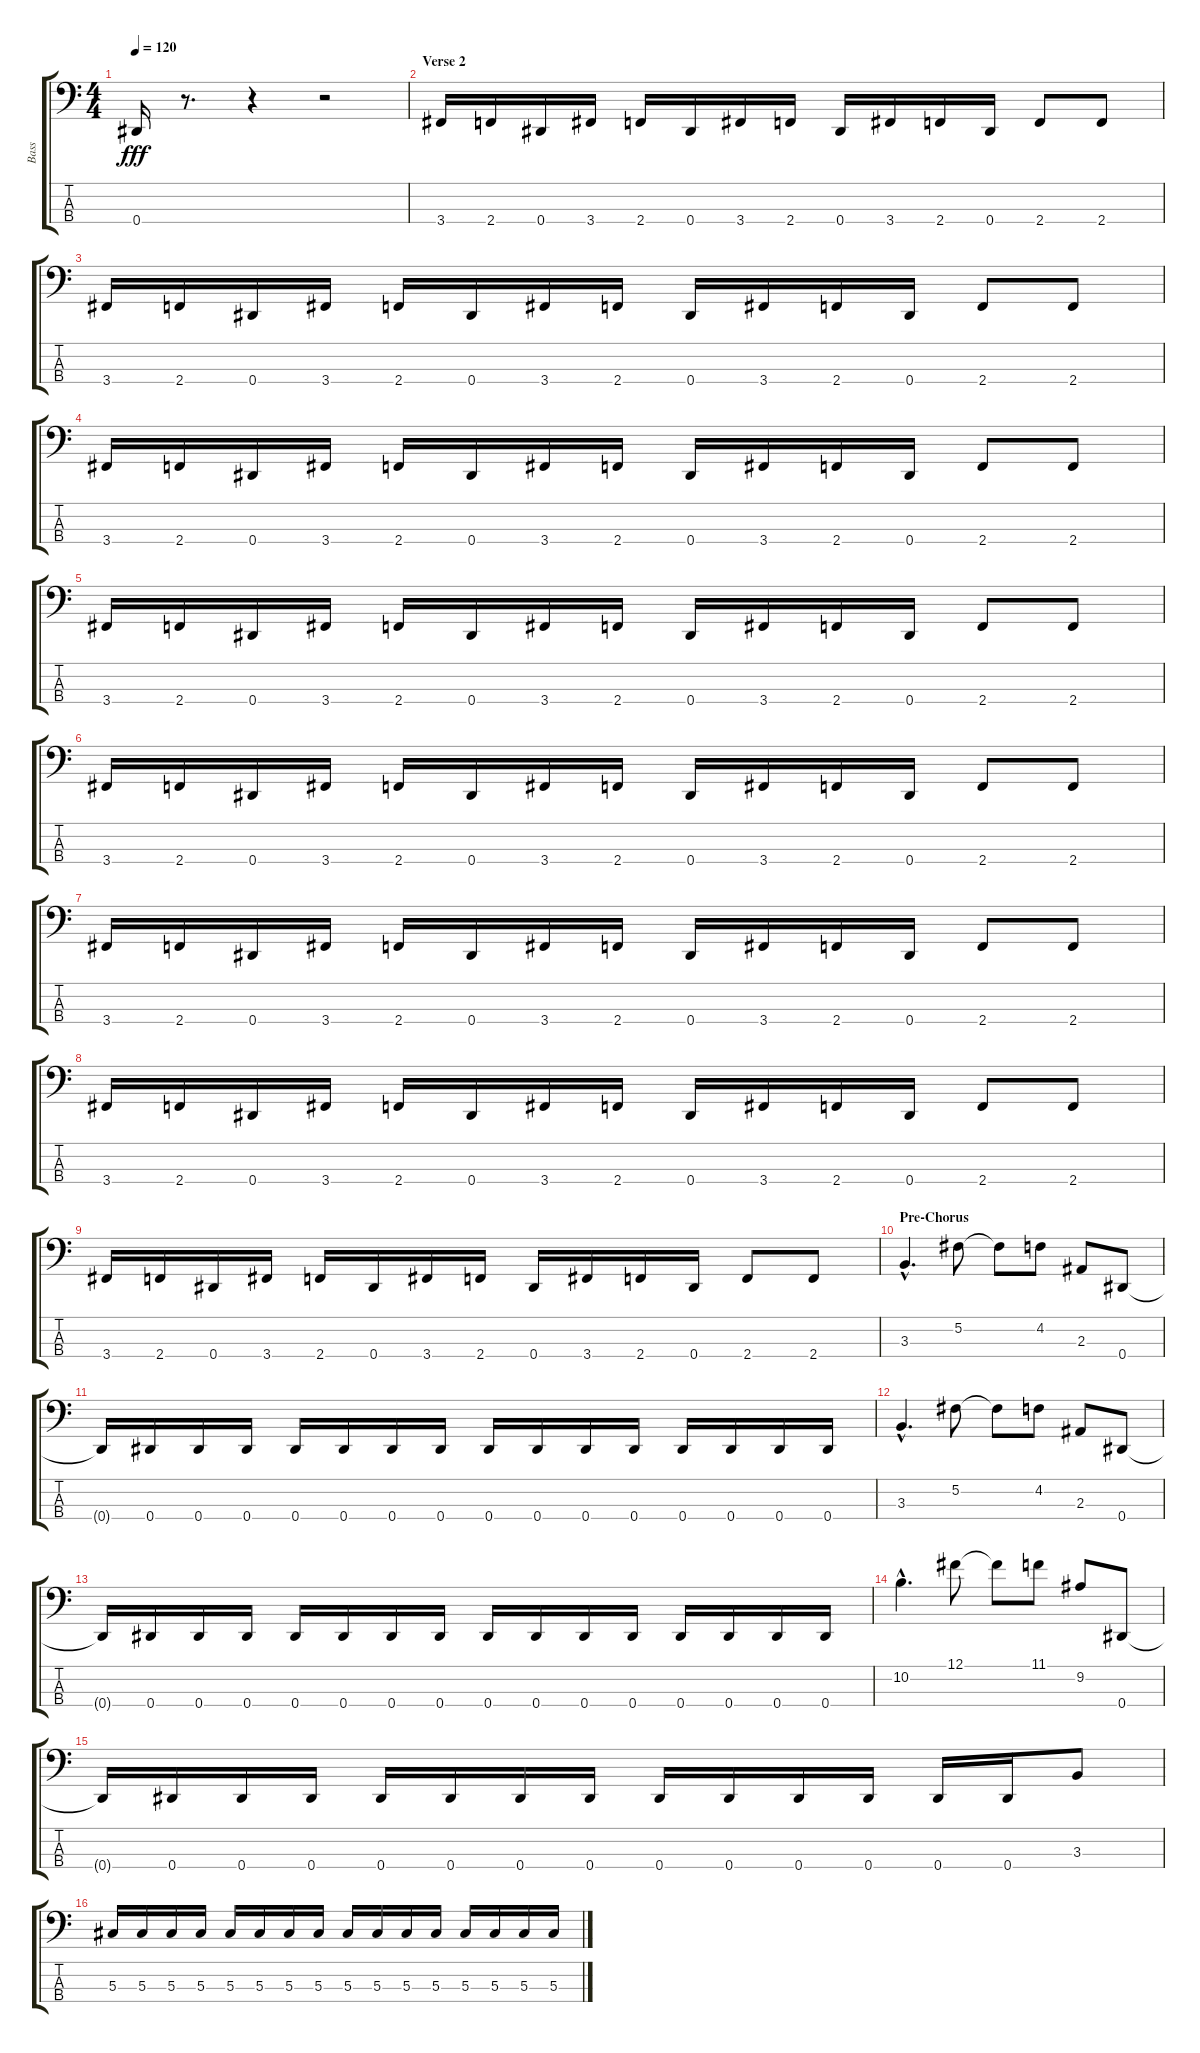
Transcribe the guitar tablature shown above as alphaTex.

\track ("Bass" "Bass") {instrument electricbassfinger}
\staff {score tabs}
\tuning (Gb2 Db2 Ab1 Eb1) {hide}
\ts (4 4)
\tempo 120
\clef f4
\ks c
0.4.16{dy fff} r.8{d} r.4 r.2 |
\section ("" "Verse 2")
3.4.16 2.4.16 0.4.16 3.4.16 2.4.16 0.4.16 3.4.16 2.4.16 0.4.16 3.4.16 2.4.16 0.4.16 2.4.8 2.4.8 |
3.4.16 2.4.16 0.4.16 3.4.16 2.4.16 0.4.16 3.4.16 2.4.16 0.4.16 3.4.16 2.4.16 0.4.16 2.4.8 2.4.8 |
3.4.16 2.4.16 0.4.16 3.4.16 2.4.16 0.4.16 3.4.16 2.4.16 0.4.16 3.4.16 2.4.16 0.4.16 2.4.8 2.4.8 |
3.4.16 2.4.16 0.4.16 3.4.16 2.4.16 0.4.16 3.4.16 2.4.16 0.4.16 3.4.16 2.4.16 0.4.16 2.4.8 2.4.8 |
3.4.16 2.4.16 0.4.16 3.4.16 2.4.16 0.4.16 3.4.16 2.4.16 0.4.16 3.4.16 2.4.16 0.4.16 2.4.8 2.4.8 |
3.4.16 2.4.16 0.4.16 3.4.16 2.4.16 0.4.16 3.4.16 2.4.16 0.4.16 3.4.16 2.4.16 0.4.16 2.4.8 2.4.8 |
3.4.16 2.4.16 0.4.16 3.4.16 2.4.16 0.4.16 3.4.16 2.4.16 0.4.16 3.4.16 2.4.16 0.4.16 2.4.8 2.4.8 |
3.4.16 2.4.16 0.4.16 3.4.16 2.4.16 0.4.16 3.4.16 2.4.16 0.4.16 3.4.16 2.4.16 0.4.16 2.4.8 2.4.8 |
\section ("" "Pre-Chorus")
3.3{hac}.4{d} 5.2.8 5.2{t}.8 4.2.8 2.3.8 0.4.8 |
0.4{t}.16 0.4.16 0.4.16 0.4.16 0.4.16 0.4.16 0.4.16 0.4.16 0.4.16 0.4.16 0.4.16 0.4.16 0.4.16 0.4.16 0.4.16 0.4.16 |
3.3{hac}.4{d} 5.2.8 5.2{t}.8 4.2.8 2.3.8 0.4.8 |
0.4{t}.16 0.4.16 0.4.16 0.4.16 0.4.16 0.4.16 0.4.16 0.4.16 0.4.16 0.4.16 0.4.16 0.4.16 0.4.16 0.4.16 0.4.16 0.4.16 |
10.2{hac}.4{d} 12.1.8 12.1{t}.8 11.1.8 9.2.8 0.4.8 |
0.4{t}.16 0.4.16 0.4.16 0.4.16 0.4.16 0.4.16 0.4.16 0.4.16 0.4.16 0.4.16 0.4.16 0.4.16 0.4.16 0.4.16 3.3.8 |
5.3.16 5.3.16 5.3.16 5.3.16 5.3.16 5.3.16 5.3.16 5.3.16 5.3.16 5.3.16 5.3.16 5.3.16 5.3.16 5.3.16 5.3.16 5.3.16
